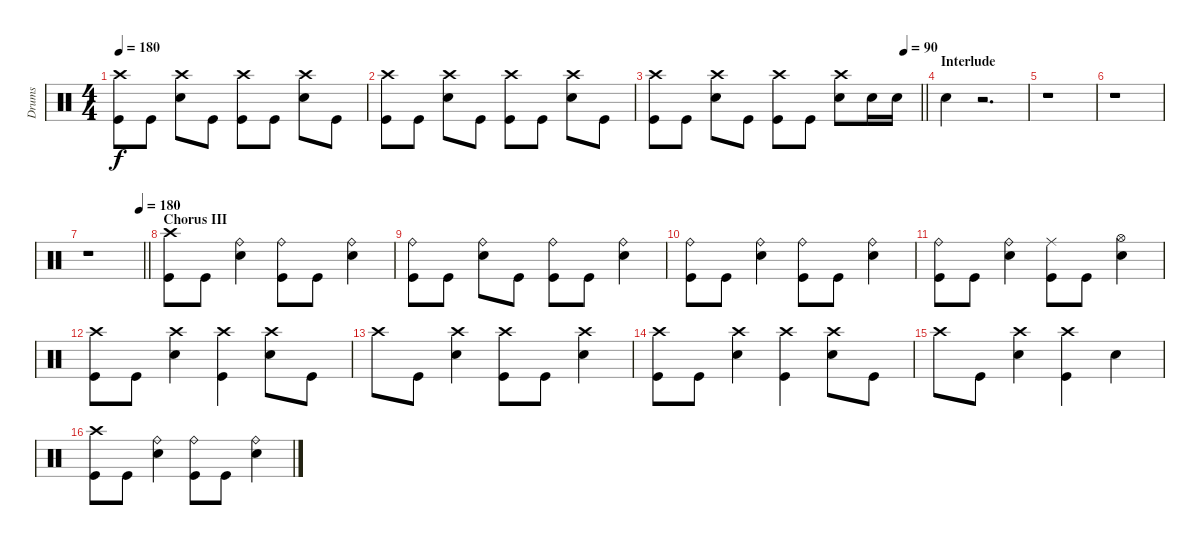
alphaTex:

\track ("Drums" "Drums") {instrument percussion}
\staff {score}
\articulation defaults
\ts (4 4)
\tempo 180
\clef neutral
\ks aminor
("Crash high (hit)" "Kick (hit)").8{dy f} "Kick (hit)".8 ("Crash high (hit)" "Snare (hit) 2").8 "Kick (hit)".8 ("Crash high (hit)" "Kick (hit)").8 "Kick (hit)".8 ("Crash high (hit)" "Snare (hit) 2").8 "Kick (hit)".8 |
("Crash high (hit)" "Kick (hit)").8 "Kick (hit)".8 ("Crash high (hit)" "Snare (hit) 2").8 "Kick (hit)".8 ("Crash high (hit)" "Kick (hit)").8 "Kick (hit)".8 ("Crash high (hit)" "Snare (hit) 2").8 "Kick (hit)".8 |
\tempo (90 0.9375)
\barLineRight lightlight
("Crash high (hit)" "Kick (hit)").8 "Kick (hit)".8 ("Crash high (hit)" "Snare (hit) 2").8 "Kick (hit)".8 ("Crash high (hit)" "Kick (hit)").8 "Kick (hit)".8 ("Crash high (hit)" "Snare (hit) 2").8 "Snare (hit) 2".16 "Snare (hit) 2".16 |
\section ("" "Interlude")
"Snare (hit) 2".4 r.2{d} |
r.1 |
r.1 |
\tempo (180 0.9375)
\barLineRight lightlight
r.1 |
\section ("" "Chorus III")
("Crash high (hit)" "Kick (hit)").8 "Kick (hit)".8 ("Ride (bell)" "Snare (hit) 2").4 ("Ride (bell)" "Kick (hit)").8 "Kick (hit)".8 ("Ride (bell)" "Snare (hit) 2").4 |
("Ride (bell)" "Kick (hit)").8 "Kick (hit)".8 ("Ride (bell)" "Snare (hit) 2").8 "Kick (hit)".8 ("Ride (bell)" "Kick (hit)").8 "Kick (hit)".8 ("Ride (bell)" "Snare (hit) 2").4 |
("Ride (bell)" "Kick (hit)").8 "Kick (hit)".8 ("Ride (bell)" "Snare (hit) 2").4 ("Ride (bell)" "Kick (hit)").8 "Kick (hit)".8 ("Ride (bell)" "Snare (hit) 2").4 |
("Ride (bell)" "Kick (hit)").8 "Kick (hit)".8 ("Ride (bell)" "Snare (hit) 2").4 ("Ride (middle)" "Kick (hit)").8 "Kick (hit)".8 ("Hi-Hat (open)" "Snare (hit) 2").4 |
("Crash high (hit)" "Kick (hit)").8 "Kick (hit)".8 ("Crash high (hit)" "Snare (hit) 2").4 ("Crash high (hit)" "Kick (hit)").4 ("Crash high (hit)" "Snare (hit) 2").8 "Kick (hit)".8 |
"Crash high (hit)".8 "Kick (hit)".8 ("Crash high (hit)" "Snare (hit) 2").4 ("Crash high (hit)" "Kick (hit)").8 "Kick (hit)".8 ("Crash high (hit)" "Snare (hit) 2").4 |
("Crash high (hit)" "Kick (hit)").8 "Kick (hit)".8 ("Crash high (hit)" "Snare (hit) 2").4 ("Crash high (hit)" "Kick (hit)").4 ("Crash high (hit)" "Snare (hit) 2").8 "Kick (hit)".8 |
"Crash high (hit)".8 "Kick (hit)".8 ("Crash high (hit)" "Snare (hit) 2").4 ("Crash high (hit)" "Kick (hit)").4 "Snare (hit) 2".4 |
("Crash high (hit)" "Kick (hit)").8 "Kick (hit)".8 ("Ride (bell)" "Snare (hit) 2").4 ("Ride (bell)" "Kick (hit)").8 "Kick (hit)".8 ("Ride (bell)" "Snare (hit) 2").4
